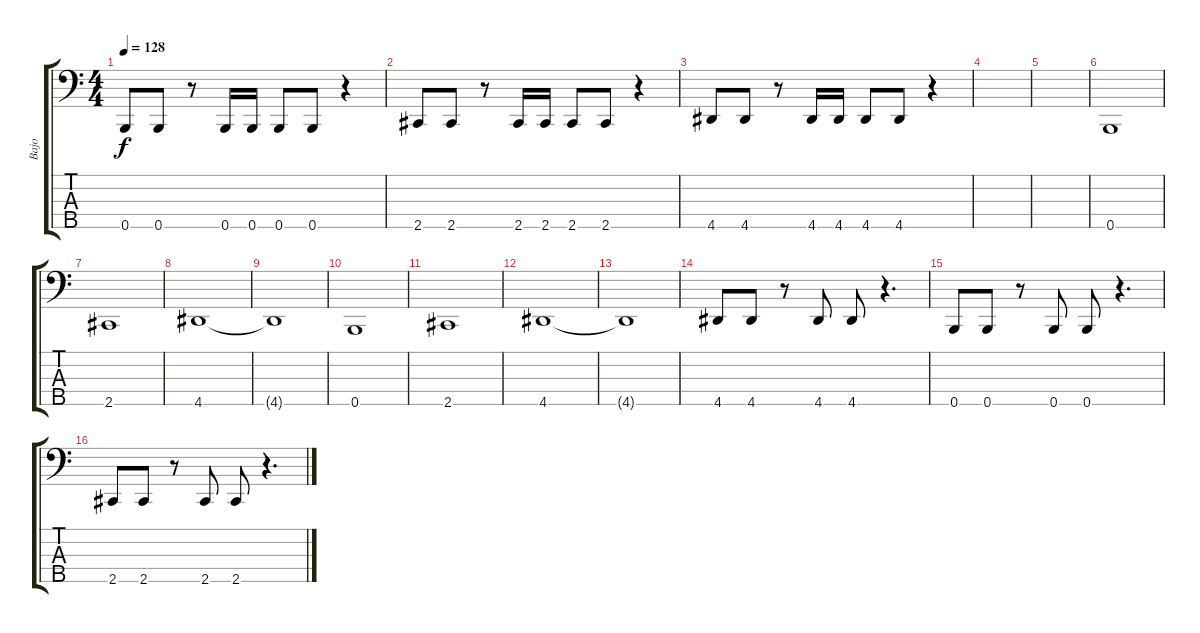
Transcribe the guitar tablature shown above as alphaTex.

\track ("Bajo" "Bajo") {instrument electricbasspick}
\staff {score tabs}
\tuning (G2 D2 A1 E1 B0) {hide}
\ts (4 4)
\tempo 128
\clef f4
\ks c
0.5.8{dy f} 0.5.8 r.8 0.5.16 0.5.16 0.5.8 0.5.8 r.4 |
2.5.8 2.5.8 r.8 2.5.16 2.5.16 2.5.8 2.5.8 r.4 |
4.5.8 4.5.8 r.8 4.5.16 4.5.16 4.5.8 4.5.8 r.4 |
|
|
0.5.1 |
2.5.1 |
4.5.1 |
4.5{t}.1 |
0.5.1 |
2.5.1 |
4.5.1 |
4.5{t}.1 |
4.5.8 4.5.8 r.8 4.5.8 4.5.8 r.4{d} |
0.5.8 0.5.8 r.8 0.5.8 0.5.8 r.4{d} |
2.5.8 2.5.8 r.8 2.5.8 2.5.8 r.4{d}
